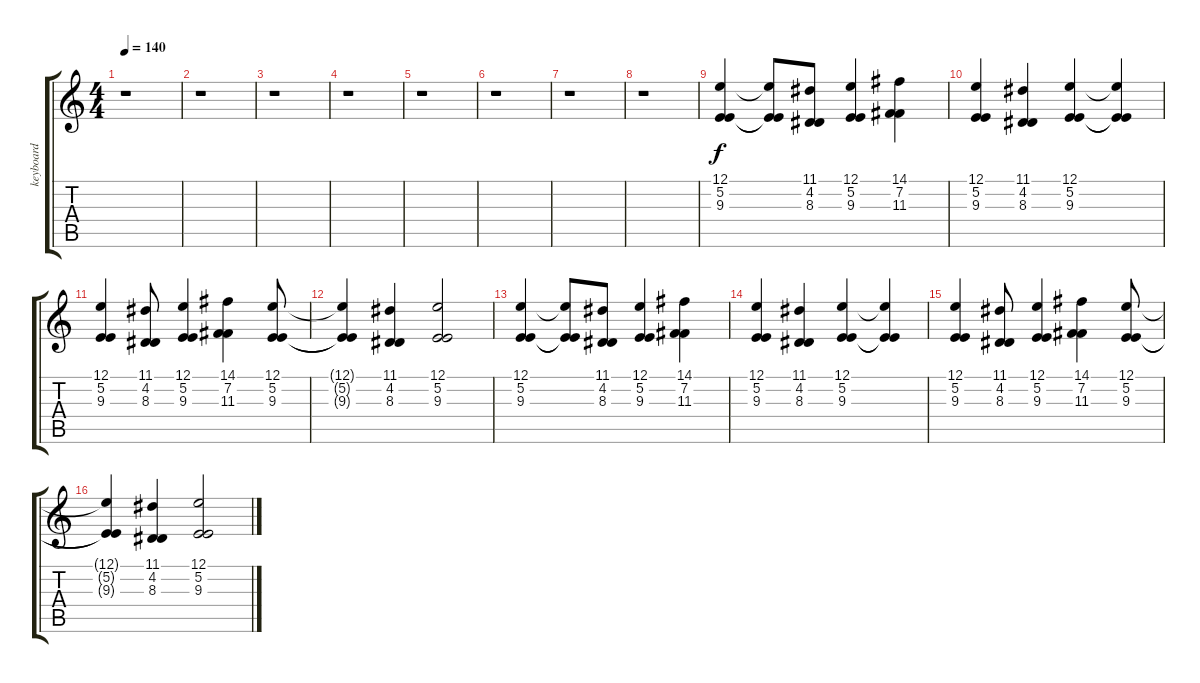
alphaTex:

\track ("keyboard" "keyboard") {instrument drawbarorgan}
\staff {score tabs}
\tuning (E4 B3 G3 D3 A2 E2) {hide}
\ts (4 4)
\tempo 140
\clef g2
\ks c
r.1{dy f} |
r.1 |
r.1 |
r.1 |
r.1 |
r.1 |
r.1 |
r.1 |
(12.1 5.2 9.3).4 (12.1{t} 5.2{t} 9.3{t}).8 (11.1 4.2 8.3).8 (12.1 5.2 9.3).4 (14.1 7.2 11.3).4 |
(12.1 5.2 9.3).4 (11.1 4.2 8.3).4 (12.1 5.2 9.3).4 (12.1{t} 5.2{t} 9.3{t}).4 |
(12.1 5.2 9.3).4 (11.1 4.2 8.3).8 (12.1 5.2 9.3).4 (14.1 7.2 11.3).4 (12.1 5.2 9.3).8 |
(12.1{t} 5.2{t} 9.3{t}).4 (11.1 4.2 8.3).4 (12.1 5.2 9.3).2 |
(12.1 5.2 9.3).4 (12.1{t} 5.2{t} 9.3{t}).8 (11.1 4.2 8.3).8 (12.1 5.2 9.3).4 (14.1 7.2 11.3).4 |
(12.1 5.2 9.3).4 (11.1 4.2 8.3).4 (12.1 5.2 9.3).4 (12.1{t} 5.2{t} 9.3{t}).4 |
(12.1 5.2 9.3).4 (11.1 4.2 8.3).8 (12.1 5.2 9.3).4 (14.1 7.2 11.3).4 (12.1 5.2 9.3).8 |
(12.1{t} 5.2{t} 9.3{t}).4 (11.1 4.2 8.3).4 (12.1 5.2 9.3).2
